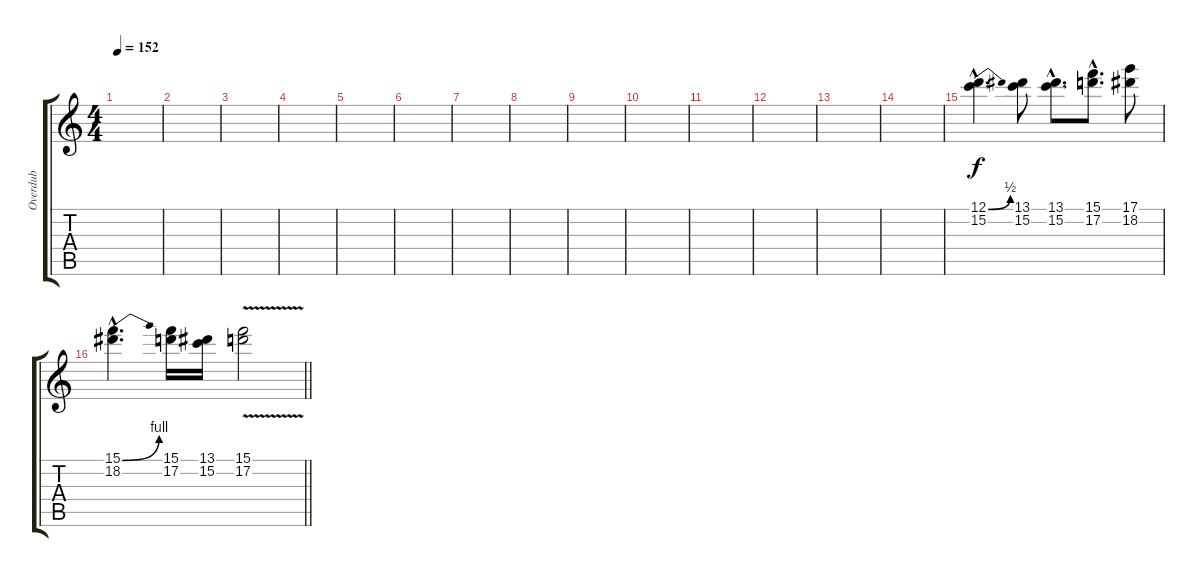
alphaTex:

\track ("Overdub" "Overdub") {instrument distortionguitar}
\staff {score tabs}
\tuning (D4 A3 F3 C3 G2 C2) {hide}
\ts (4 4)
\tempo 152
\clef g2
\ks c
|
|
|
|
|
|
|
|
|
|
|
|
|
|
(12.1{be (bend 0 0 60 2) hac} 15.2{hac}).4{d} (13.1 15.2).8 (13.1{hac} 15.2{hac}).8{d} (15.1{hac} 17.2{hac}).8{d} (17.1 18.2).8 |
\barLineRight lightlight
(15.1{be (bend 0 0 60 4) hac} 18.2{hac}).4{d} (15.1 17.2).16 (13.1 15.2).16 (15.1{v} 17.2{v}).2
